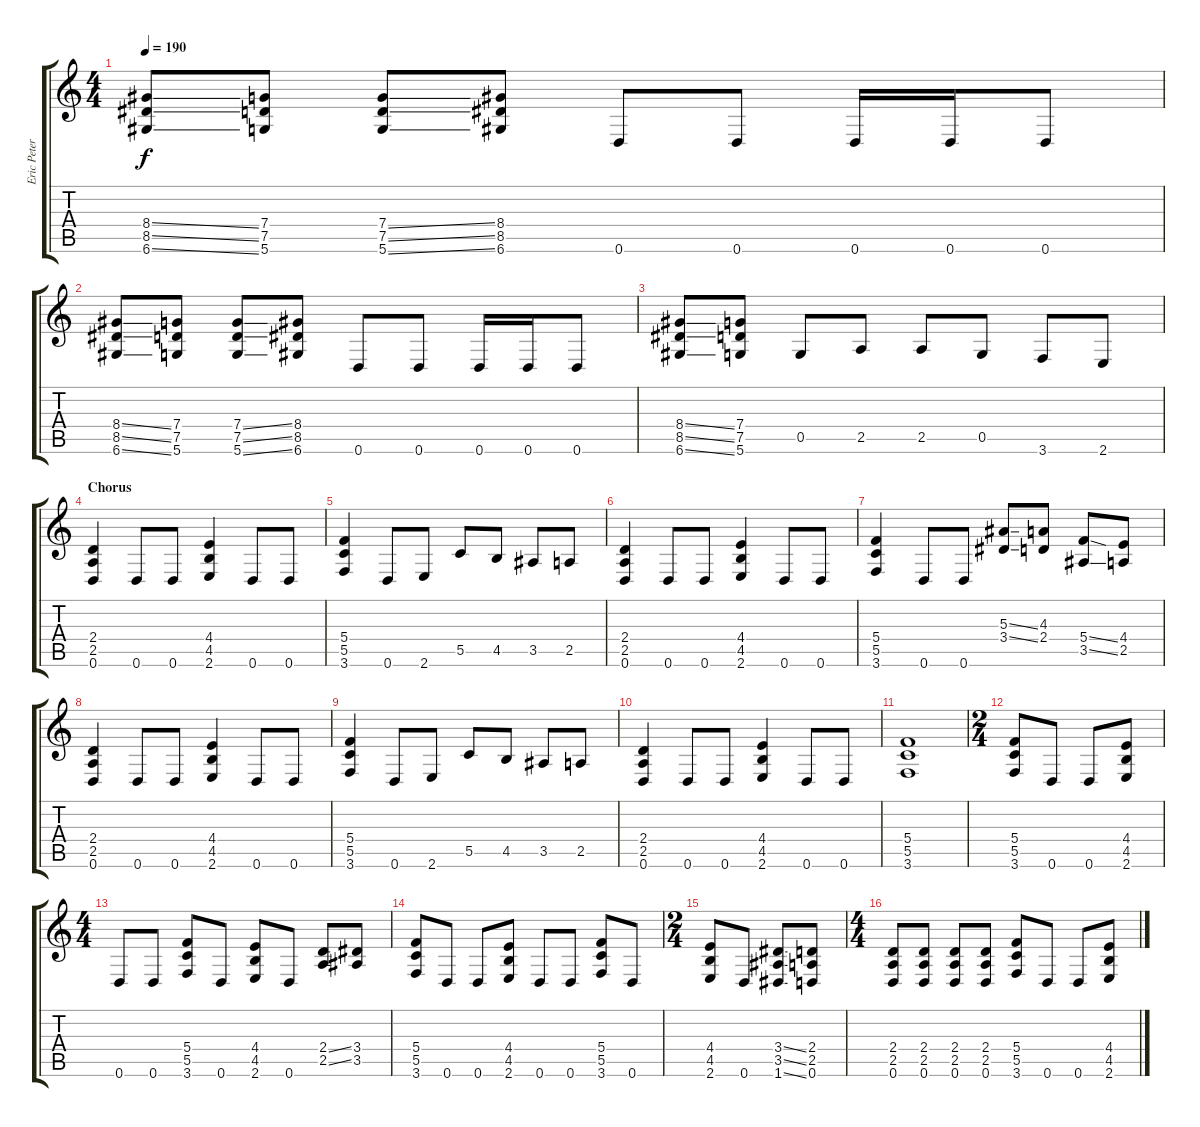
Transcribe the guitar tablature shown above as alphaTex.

\track ("Eric Peterson - Rythm Guitar" "Eric Peter") {instrument overdrivenguitar}
\staff {score tabs}
\tuning (D4 A3 F3 C3 G2 D2) {hide}
\ts (4 4)
\tempo 190
\clef g2
\ks c
(8.4{ss} 8.5{ss} 6.6{ss}).8{dy f} (7.4 7.5 5.6).8 (7.4{ss} 7.5{ss} 5.6{ss}).8 (8.4 8.5 6.6).8 0.6.8 0.6.8 0.6.16 0.6.16 0.6.8 |
(8.4{ss} 8.5{ss} 6.6{ss}).8 (7.4 7.5 5.6).8 (7.4{ss} 7.5{ss} 5.6{ss}).8 (8.4 8.5 6.6).8 0.6.8 0.6.8 0.6.16 0.6.16 0.6.8 |
(8.4{ss} 8.5{ss} 6.6{ss}).8 (7.4 7.5 5.6).8 0.5.8 2.5.8 2.5.8 0.5.8 3.6.8 2.6.8 |
\section ("" "Chorus")
(2.4 2.5 0.6).4 0.6.8 0.6.8 (4.4 4.5 2.6).4 0.6.8 0.6.8 |
(5.4 5.5 3.6).4 0.6.8 2.6.8 5.5.8 4.5.8 3.5.8 2.5.8 |
(2.4 2.5 0.6).4 0.6.8 0.6.8 (4.4 4.5 2.6).4 0.6.8 0.6.8 |
(5.4 5.5 3.6).4 0.6.8 0.6.8 (5.3{ss} 3.4{ss}).8 (4.3 2.4).8 (5.4{ss} 3.5{ss}).8 (4.4 2.5).8 |
(2.4 2.5 0.6).4 0.6.8 0.6.8 (4.4 4.5 2.6).4 0.6.8 0.6.8 |
(5.4 5.5 3.6).4 0.6.8 2.6.8 5.5.8 4.5.8 3.5.8 2.5.8 |
(2.4 2.5 0.6).4 0.6.8 0.6.8 (4.4 4.5 2.6).4 0.6.8 0.6.8 |
(5.4 5.5 3.6).1 |
\ts (2 4)
(5.4 5.5 3.6).8 0.6.8 0.6.8 (4.4 4.5 2.6).8 |
\ts (4 4)
0.6.8 0.6.8 (5.4 5.5 3.6).8 0.6.8 (4.4 4.5 2.6).8 0.6.8 (2.4{ss} 2.5{ss}).8 (3.4 3.5).8 |
(5.4 5.5 3.6).8 0.6.8 0.6.8 (4.4 4.5 2.6).8 0.6.8 0.6.8 (5.4 5.5 3.6).8 0.6.8 |
\ts (2 4)
(4.4 4.5 2.6).8 0.6.8 (3.4{ss} 3.5{ss} 1.6{ss}).8 (2.4 2.5 0.6).8 |
\ts (4 4)
(2.4 2.5 0.6).8 (2.4 2.5 0.6).8 (2.4 2.5 0.6).8 (2.4 2.5 0.6).8 (5.4 5.5 3.6).8 0.6.8 0.6.8 (4.4 4.5 2.6).8
